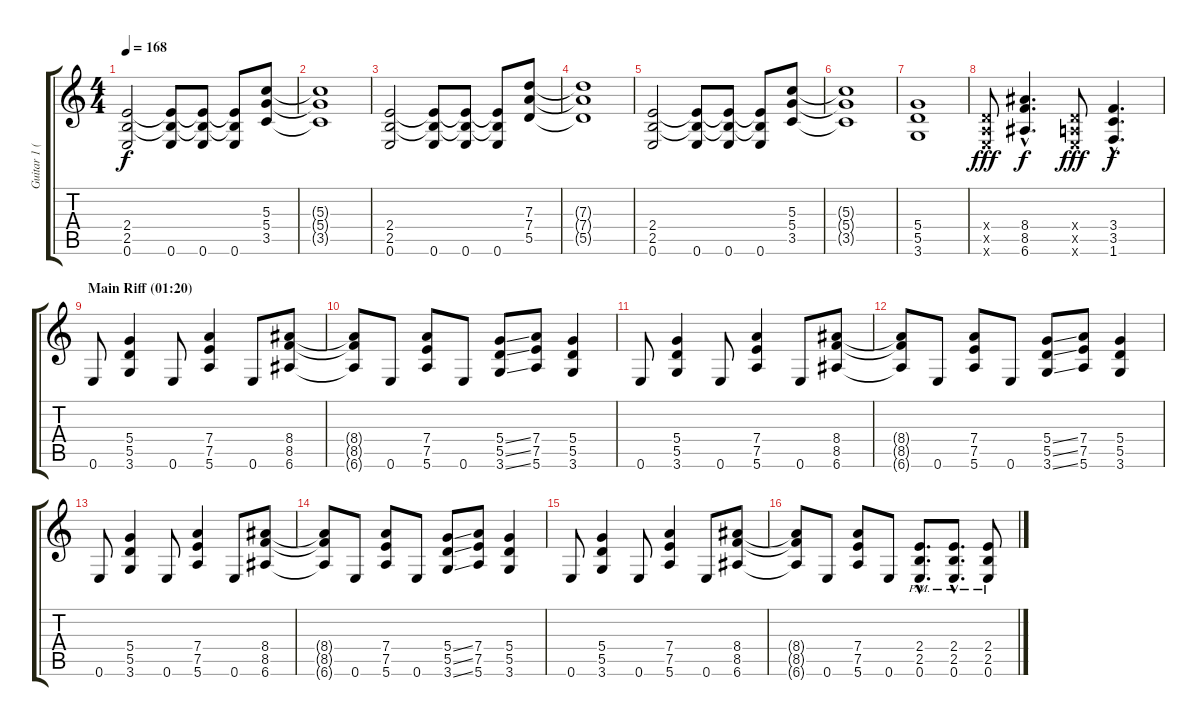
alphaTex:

\track ("Guitar 1 (Dave Kushner)" "Guitar 1 (") {instrument overdrivenguitar}
\staff {score tabs}
\tuning (E4 B3 G3 D3 A2 E2) {hide}
\ts (4 4)
\tempo 168
\clef g2
\ks c
(2.4 2.5 0.6).2{dy f} (2.4{t} 2.5{t} 0.6).8 (2.4{t} 2.5{t} 0.6).8 (2.4{t} 2.5{t} 0.6).8 (5.3 5.4 3.5).8 |
(5.3{t} 5.4{t} 3.5{t}).1 |
(2.4 2.5 0.6).2 (2.4{t} 2.5{t} 0.6).8 (2.4{t} 2.5{t} 0.6).8 (2.4{t} 2.5{t} 0.6).8 (7.3 7.4 5.5).8 |
(7.3{t} 7.4{t} 5.5{t}).1 |
(2.4 2.5 0.6).2 (2.4{t} 2.5{t} 0.6).8 (2.4{t} 2.5{t} 0.6).8 (2.4{t} 2.5{t} 0.6).8 (5.3 5.4 3.5).8 |
(5.3{t} 5.4{t} 3.5{t}).1 |
(5.4 5.5 3.6).1 |
(0.4{x} 0.5{x} 0.6{x}).8{dy fff} (8.4{hac} 8.5{hac} 6.6{hac}).4{d dy f} (0.4{x} 0.5{x} 0.6{x}).8{dy fff} (3.4{hac} 3.5{hac} 1.6{hac}).4{d dy f} |
\section ("" "Main Riff (01:20)")
0.6.8 (5.4 5.5 3.6).4 0.6.8 (7.4 7.5 5.6).4 0.6.8 (8.4 8.5 6.6).8 |
(8.4{t} 8.5{t} 6.6{t}).8 0.6.8 (7.4 7.5 5.6).8 0.6.8 (5.4{ss} 5.5{ss} 3.6{ss}).8 (7.4 7.5 5.6).8 (5.4 5.5 3.6).4 |
0.6.8 (5.4 5.5 3.6).4 0.6.8 (7.4 7.5 5.6).4 0.6.8 (8.4 8.5 6.6).8 |
(8.4{t} 8.5{t} 6.6{t}).8 0.6.8 (7.4 7.5 5.6).8 0.6.8 (5.4{ss} 5.5{ss} 3.6{ss}).8 (7.4 7.5 5.6).8 (5.4 5.5 3.6).4 |
0.6.8 (5.4 5.5 3.6).4 0.6.8 (7.4 7.5 5.6).4 0.6.8 (8.4 8.5 6.6).8 |
(8.4{t} 8.5{t} 6.6{t}).8 0.6.8 (7.4 7.5 5.6).8 0.6.8 (5.4{ss} 5.5{ss} 3.6{ss}).8 (7.4 7.5 5.6).8 (5.4 5.5 3.6).4 |
0.6.8 (5.4 5.5 3.6).4 0.6.8 (7.4 7.5 5.6).4 0.6.8 (8.4 8.5 6.6).8 |
(8.4{t} 8.5{t} 6.6{t}).8 0.6.8 (7.4 7.5 5.6).8 0.6.8 (2.4{hac pm} 2.5{hac pm} 0.6{hac pm}).8{d} (2.4{hac pm} 2.5{hac pm} 0.6{hac pm}).8{d} (2.4{pm} 2.5{pm} 0.6{pm}).8
